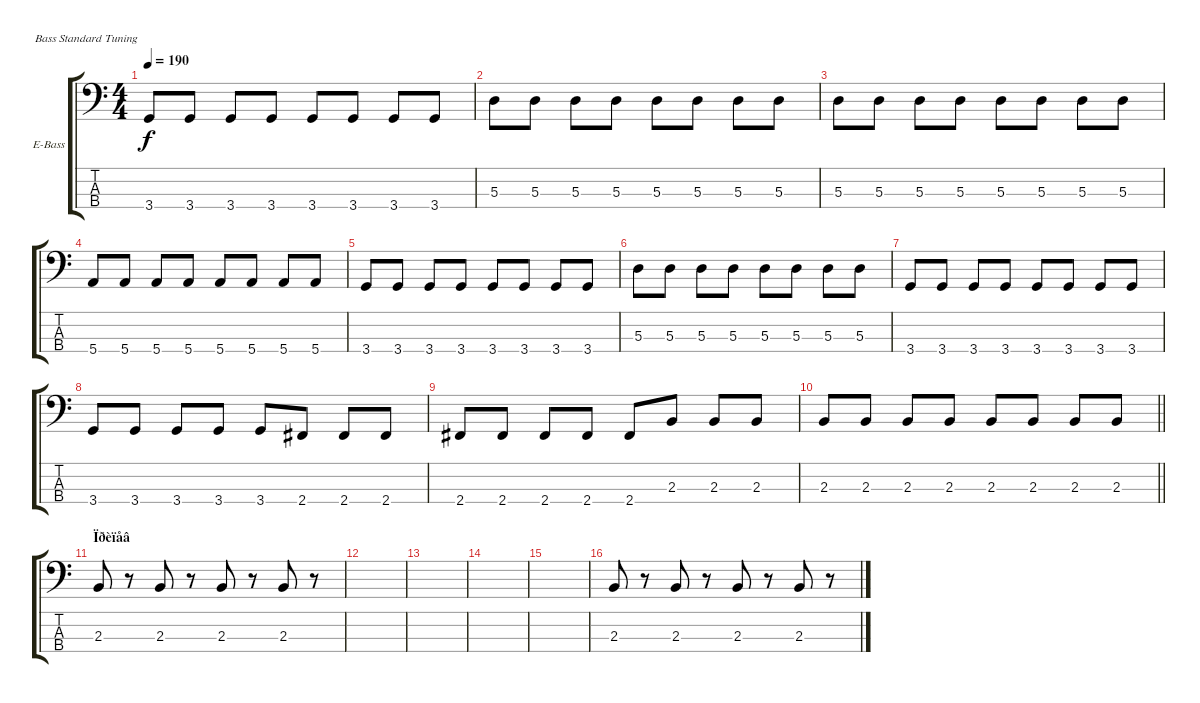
\bracketExtendMode groupsimilarinstruments
\firstSystemTrackNameOrientation horizontal
\otherSystemsTrackNameOrientation horizontal
\track ("Áàñ" "E-Bass") {instrument electricbasspick}
\staff {score tabs}
\tuning (G2 D2 A1 E1)
\ts (4 4)
\tempo 190
\clef f4
\ks c
3.4.8{dy f} 3.4.8 3.4.8 3.4.8 3.4.8 3.4.8 3.4.8 3.4.8 |
5.3.8 5.3.8 5.3.8 5.3.8 5.3.8 5.3.8 5.3.8 5.3.8 |
5.3.8 5.3.8 5.3.8 5.3.8 5.3.8 5.3.8 5.3.8 5.3.8 |
5.4.8 5.4.8 5.4.8 5.4.8 5.4.8 5.4.8 5.4.8 5.4.8 |
3.4.8 3.4.8 3.4.8 3.4.8 3.4.8 3.4.8 3.4.8 3.4.8 |
5.3.8 5.3.8 5.3.8 5.3.8 5.3.8 5.3.8 5.3.8 5.3.8 |
3.4.8 3.4.8 3.4.8 3.4.8 3.4.8 3.4.8 3.4.8 3.4.8 |
3.4.8 3.4.8 3.4.8 3.4.8 3.4.8 2.4.8 2.4.8 2.4.8 |
2.4.8 2.4.8 2.4.8 2.4.8 2.4.8 2.3.8 2.3.8 2.3.8 |
\barLineRight lightlight
2.3.8 2.3.8 2.3.8 2.3.8 2.3.8 2.3.8 2.3.8 2.3.8 |
\section ("" "Ïðèïåâ")
2.3.8 r.8 2.3.8 r.8 2.3.8 r.8 2.3.8 r.8 |
|
|
|
|
2.3.8 r.8 2.3.8 r.8 2.3.8 r.8 2.3.8 r.8
